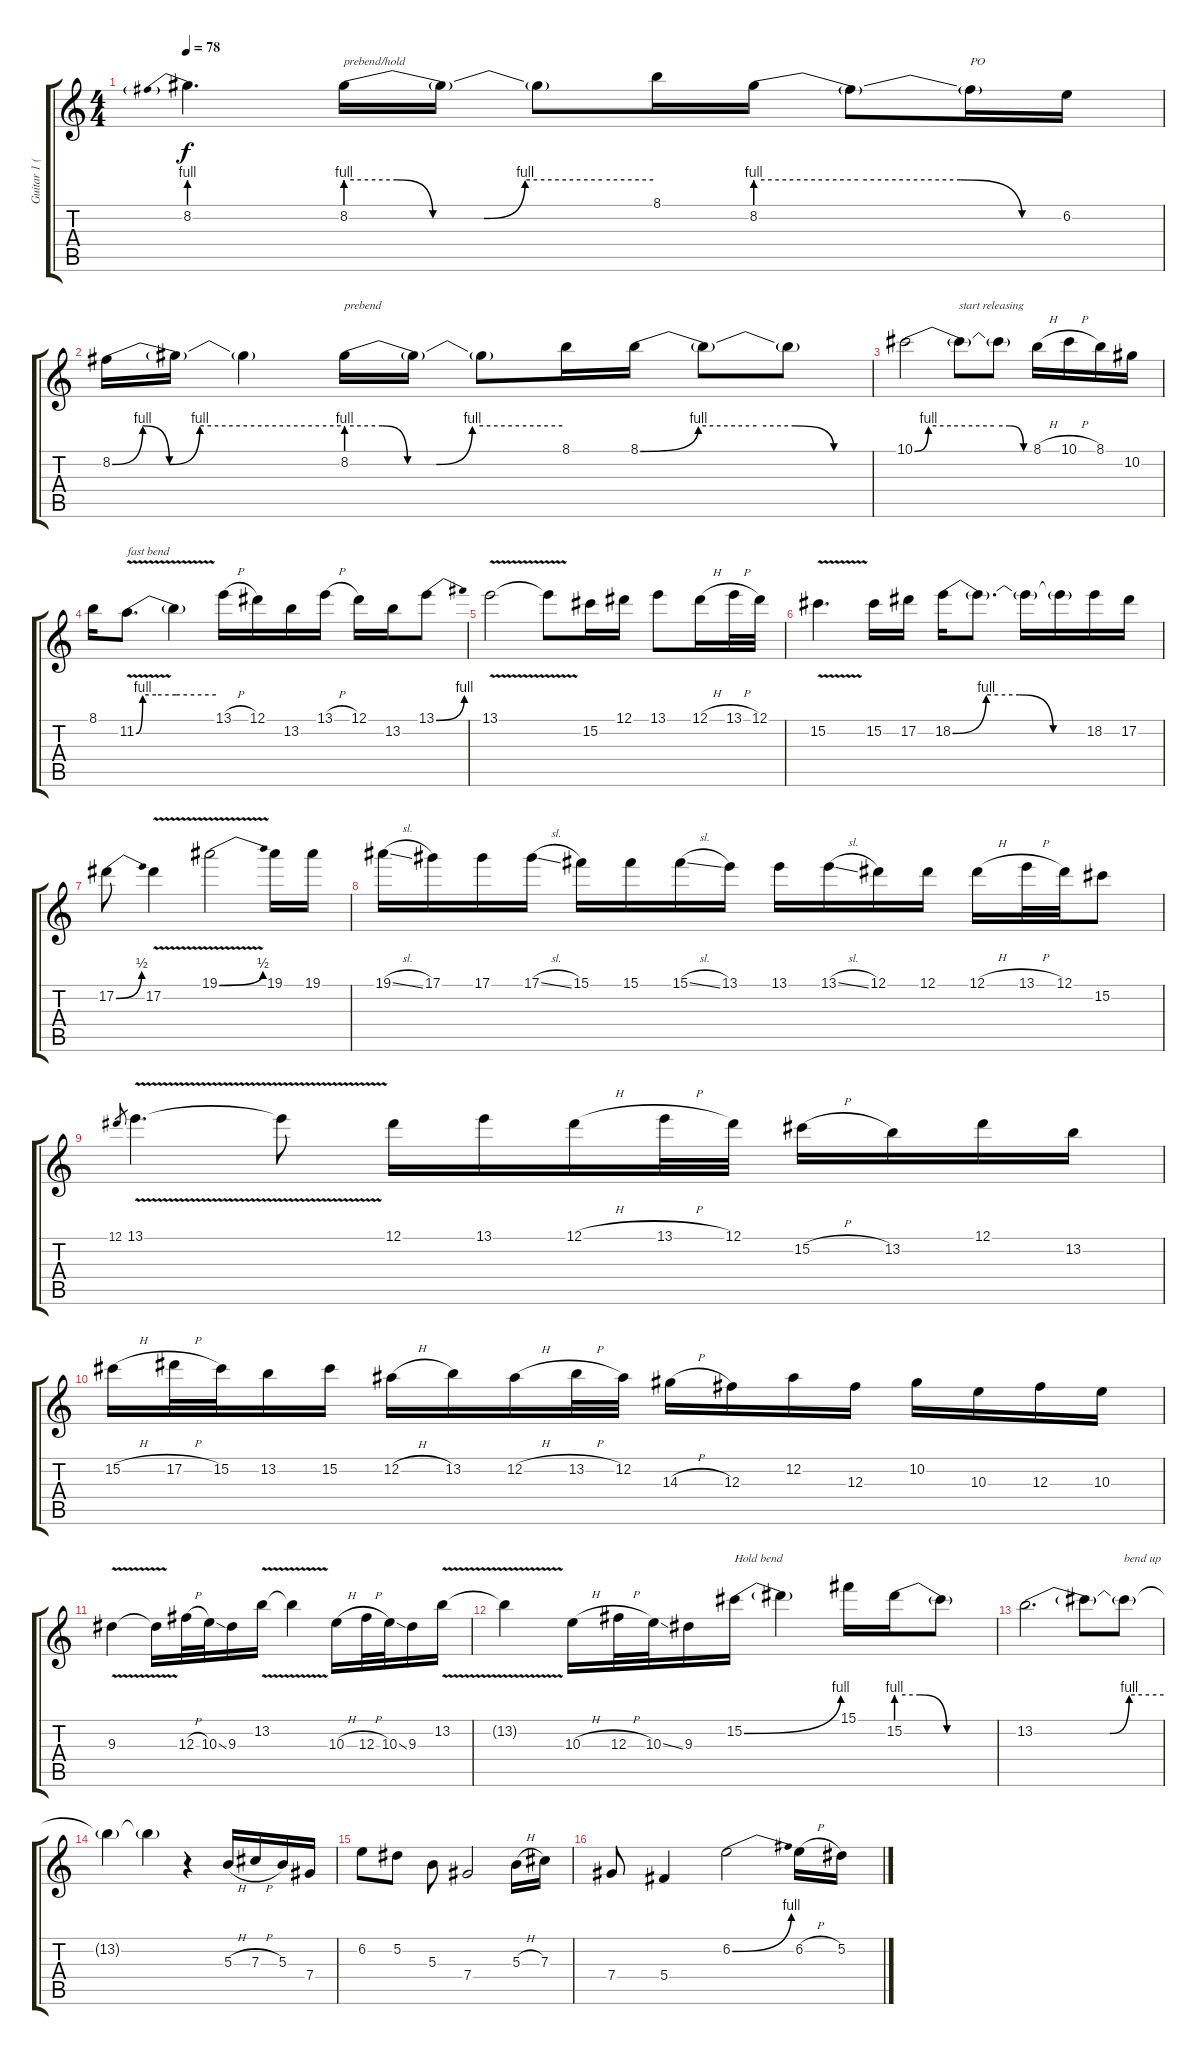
\track ("Guitar 1 (Slash)" "Guitar 1 (") {instrument overdrivenguitar}
\staff {score tabs}
\tuning (Eb4 Bb3 Gb3 Db3 Ab2 Eb2) {hide}
\ts (4 4)
\tempo 78
\clef g2
\ks c
8.2{be (prebend 0 4 60 4)}.4{d dy f} 8.2{be (custom 0 4 10 4 17 0 27 0 35 4 50 4 60 4)}.16{txt "prebend/hold"} 8.2{t}.16 8.2{t}.8 8.1.16 8.2{be (custom 0 4 20 4 40 4 52 0 60 0)}.16 8.2{t}.8 8.2{t}.16{txt "PO"} 6.2.16 |
8.2{be (custom 0 0 8 4 15 0 23 4 60 4)}.16 8.2{t}.16 8.2{t}.4 8.2{be (custom 0 4 10 4 17 0 25 0 35 4 60 4)}.16{txt "prebend"} 8.2{t}.16 8.2{t}.8 8.1.16 8.1{be (custom 0 0 15 4 30 4 40 4 50 0 60 0)}.16 8.1{t}.8 8.1{t}.8 |
10.1{be (custom 0 0 7 4 40 4 48 4 55 0 60 0)}.2 10.1{t}.8{txt "start releasing"} 10.1{t}.8 8.1{h}.16 10.1{h}.16 8.1.16 10.2.16 |
8.1.16 11.2{be (custom 0 0 5 4 15 4 30 4 60 4) v}.8{d txt "fast bend"} 11.2{t}.4 13.1{h}.16 12.1.16 13.2.16 13.1{h}.16 12.1.16 13.2.16 13.1{be (bend 0 0 60 4)}.8 |
13.1{v}.2 13.1{t}.8 15.2.16 12.1.16 13.1.8 12.1{h}.16 13.1{h}.32 12.1.32 |
15.2{v}.4{d} 15.2.16 17.2.16 18.2{be (custom 0 0 15 4 30 4 45 0 60 0)}.16 18.2{t}.8{d} 18.2{t}.16 18.2{t}.16 18.2.16 17.2.16 |
17.2{be (bend 0 0 60 2)}.8 17.2{v}.4 19.1{be (bend 0 0 60 2) v}.2 19.1.16 19.1.16 |
19.1{sl}.16 17.1.16 17.1.16 17.1{sl}.16 15.1.16 15.1.16 15.1{sl}.16 13.1.16 13.1.16 13.1{sl}.16 12.1.16 12.1.16 12.1{h}.16 13.1{h}.32 12.1.32 15.2.8 |
12.1.8{gr} 13.1{v}.4{d} 13.1{t}.8 12.1.16 13.1.16 12.1{h}.16 13.1{h}.32 12.1.32 15.2{h}.16 13.2.16 12.1.16 13.2.16 |
15.2{h}.16 17.2{h}.32 15.2.32 13.2.16 15.2.16 12.2{h}.16 13.2.16 12.2{h}.16 13.2{h}.32 12.2.32 14.3{h}.16 12.3.16 12.2.16 12.3.16 10.2.16 10.3.16 12.3.16 10.3.16 |
9.3{v}.4 9.3{t}.16 12.3{h}.32 10.3{ss}.32 9.3.16 13.2{v}.16 13.2{t}.4 10.3{h}.16 12.3{h}.32 10.3{ss}.32 9.3.16 13.2{v}.16 |
13.2{t}.4 10.3{h}.16 12.3{h}.32 10.3{ss}.32 9.3.16 15.2{be (bend 0 0 60 4)}.16{txt "Hold bend"} 15.2{t}.4 15.1.16 15.2{be (custom 0 4 14 4 30 0 60 0)}.16 15.2{t}.8 |
13.2{be (custom 0 0 35 0 44 4 60 4)}.2{d} 13.2{t}.8 13.2{t}.8{txt "bend up"} |
13.2{t}.4 13.2{t}.4 r.4 5.3{h}.16 7.3{h}.16 5.3.16 7.4.16 |
6.2.8 5.2.8 5.3.8 7.4.2 5.3{h}.16 7.3.16 |
7.4.8 5.4.4 6.2{be (bend 0 0 60 4)}.2 6.2{h}.16 5.2.16
